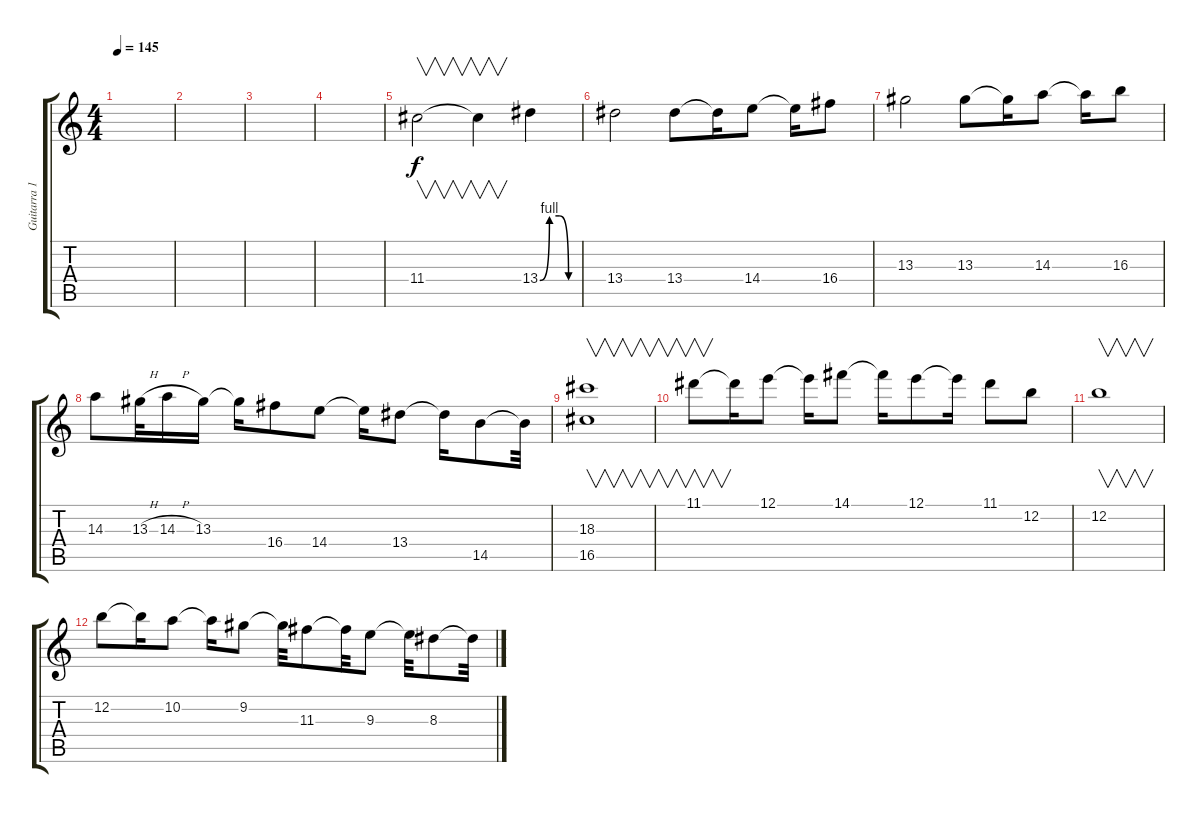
\track ("Guitarra 1" "Guitarra 1") {instrument distortionguitar}
\staff {score tabs}
\tuning (E4 B3 G3 D3 A2 E2) {hide}
\ts (4 4)
\tempo 145
\clef g2
\ks c
|
|
|
|
11.4.2{v} 11.4{t}.4{v} 13.4{be (custom 0 0 15 4 30 4 45 0 60 0)}.4 |
13.4.2 13.4.8 13.4{t}.16 14.4.8 14.4{t}.16 16.4.8 |
13.3.2 13.3.8 13.3{t}.16 14.3.8 14.3{t}.16 16.3.8 |
14.3.8 13.3{h}.32 14.3{h}.16 13.3.16 13.3{t}.16 16.4.8 14.4.8 14.4{t}.16 13.4.8 13.4{t}.16 14.5.8 14.5{t}.32 |
(18.3 16.5).1{v} |
11.1.8{v} 11.1{t}.16 12.1.8 12.1{t}.16 14.1.8 14.1{t}.16 12.1.8 12.1{t}.16 11.1.8 12.2.8 |
12.2.1{v} |
12.2.8 12.2{t}.16 10.2.8 10.2{t}.16 9.2.8 9.2{t}.32 11.3.8 11.3{t}.32 9.3.8 9.3{t}.32 8.3.8 8.3{t}.32
